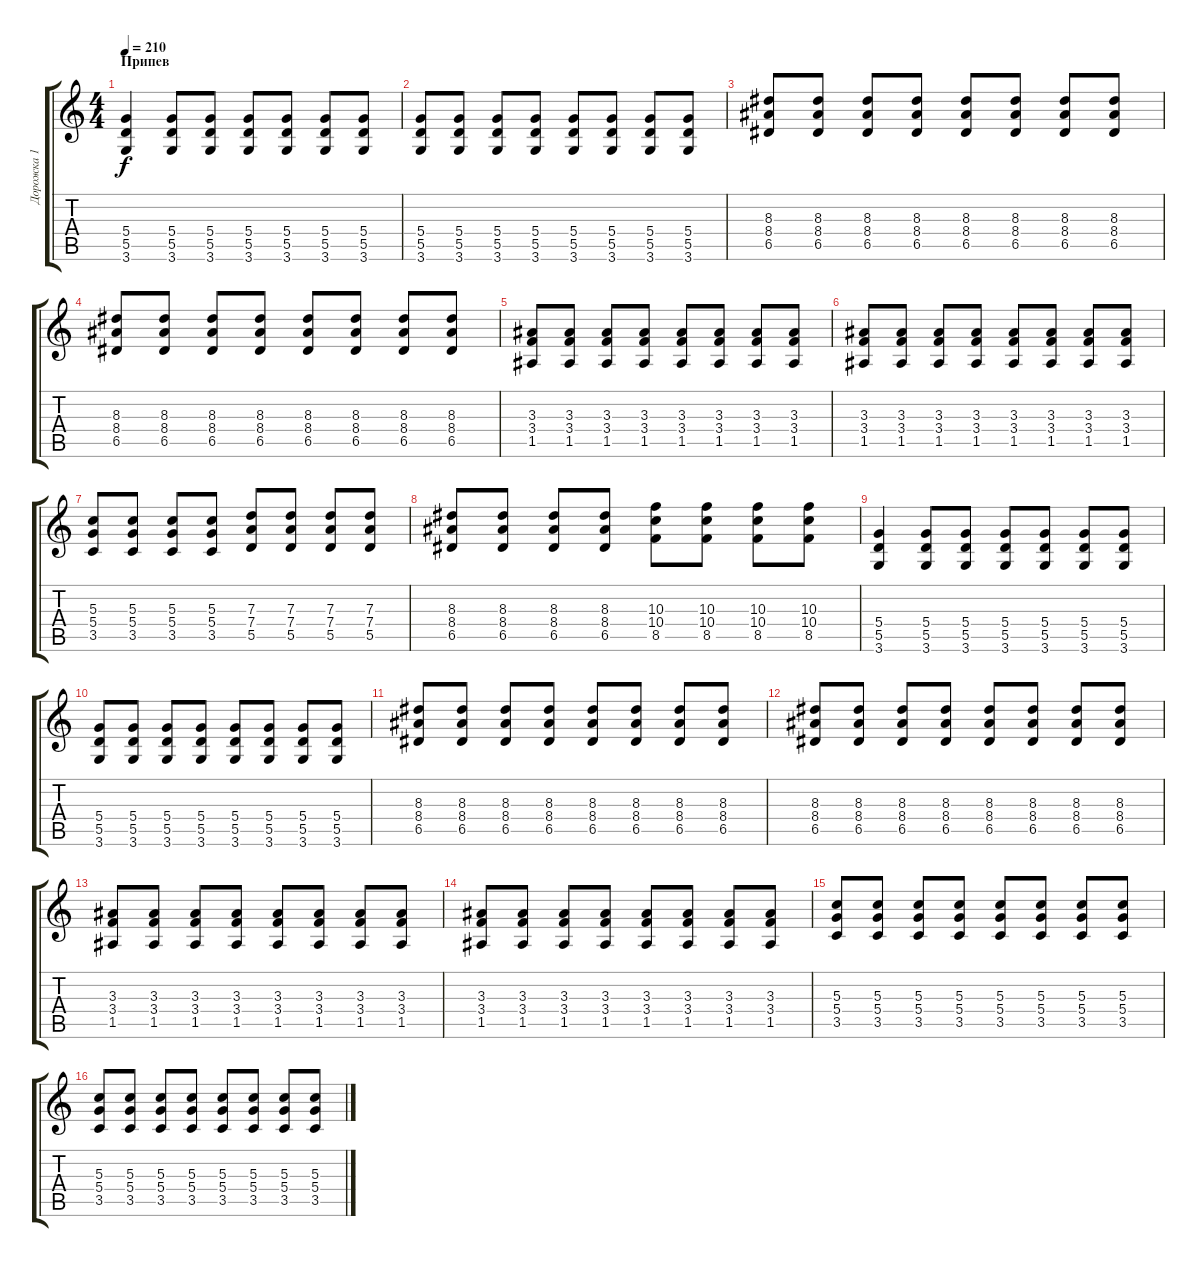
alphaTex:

\track ("Дорожка 1" "Дорожка 1") {instrument distortionguitar}
\staff {score tabs}
\tuning (E4 B3 G3 D3 A2 E2) {hide}
\ts (4 4)
\section ("" "Припев")
\tempo 210
\clef g2
\ks c
(5.4 5.5 3.6).4{dy f} (5.4 5.5 3.6).8 (5.4 5.5 3.6).8 (5.4 5.5 3.6).8 (5.4 5.5 3.6).8 (5.4 5.5 3.6).8 (5.4 5.5 3.6).8 |
(5.4 5.5 3.6).8 (5.4 5.5 3.6).8 (5.4 5.5 3.6).8 (5.4 5.5 3.6).8 (5.4 5.5 3.6).8 (5.4 5.5 3.6).8 (5.4 5.5 3.6).8 (5.4 5.5 3.6).8 |
(8.3 8.4 6.5).8 (8.3 8.4 6.5).8 (8.3 8.4 6.5).8 (8.3 8.4 6.5).8 (8.3 8.4 6.5).8 (8.3 8.4 6.5).8 (8.3 8.4 6.5).8 (8.3 8.4 6.5).8 |
(8.3 8.4 6.5).8 (8.3 8.4 6.5).8 (8.3 8.4 6.5).8 (8.3 8.4 6.5).8 (8.3 8.4 6.5).8 (8.3 8.4 6.5).8 (8.3 8.4 6.5).8 (8.3 8.4 6.5).8 |
(3.3 3.4 1.5).8 (3.3 3.4 1.5).8 (3.3 3.4 1.5).8 (3.3 3.4 1.5).8 (3.3 3.4 1.5).8 (3.3 3.4 1.5).8 (3.3 3.4 1.5).8 (3.3 3.4 1.5).8 |
(3.3 3.4 1.5).8 (3.3 3.4 1.5).8 (3.3 3.4 1.5).8 (3.3 3.4 1.5).8 (3.3 3.4 1.5).8 (3.3 3.4 1.5).8 (3.3 3.4 1.5).8 (3.3 3.4 1.5).8 |
(5.3 5.4 3.5).8 (5.3 5.4 3.5).8 (5.3 5.4 3.5).8 (5.3 5.4 3.5).8 (7.3 7.4 5.5).8 (7.3 7.4 5.5).8 (7.3 7.4 5.5).8 (7.3 7.4 5.5).8 |
(8.3 8.4 6.5).8 (8.3 8.4 6.5).8 (8.3 8.4 6.5).8 (8.3 8.4 6.5).8 (10.3 10.4 8.5).8 (10.3 10.4 8.5).8 (10.3 10.4 8.5).8 (10.3 10.4 8.5).8 |
(5.4 5.5 3.6).4 (5.4 5.5 3.6).8 (5.4 5.5 3.6).8 (5.4 5.5 3.6).8 (5.4 5.5 3.6).8 (5.4 5.5 3.6).8 (5.4 5.5 3.6).8 |
(5.4 5.5 3.6).8 (5.4 5.5 3.6).8 (5.4 5.5 3.6).8 (5.4 5.5 3.6).8 (5.4 5.5 3.6).8 (5.4 5.5 3.6).8 (5.4 5.5 3.6).8 (5.4 5.5 3.6).8 |
(8.3 8.4 6.5).8 (8.3 8.4 6.5).8 (8.3 8.4 6.5).8 (8.3 8.4 6.5).8 (8.3 8.4 6.5).8 (8.3 8.4 6.5).8 (8.3 8.4 6.5).8 (8.3 8.4 6.5).8 |
(8.3 8.4 6.5).8 (8.3 8.4 6.5).8 (8.3 8.4 6.5).8 (8.3 8.4 6.5).8 (8.3 8.4 6.5).8 (8.3 8.4 6.5).8 (8.3 8.4 6.5).8 (8.3 8.4 6.5).8 |
(3.3 3.4 1.5).8 (3.3 3.4 1.5).8 (3.3 3.4 1.5).8 (3.3 3.4 1.5).8 (3.3 3.4 1.5).8 (3.3 3.4 1.5).8 (3.3 3.4 1.5).8 (3.3 3.4 1.5).8 |
(3.3 3.4 1.5).8 (3.3 3.4 1.5).8 (3.3 3.4 1.5).8 (3.3 3.4 1.5).8 (3.3 3.4 1.5).8 (3.3 3.4 1.5).8 (3.3 3.4 1.5).8 (3.3 3.4 1.5).8 |
(5.3 5.4 3.5).8 (5.3 5.4 3.5).8 (5.3 5.4 3.5).8 (5.3 5.4 3.5).8 (5.3 5.4 3.5).8 (5.3 5.4 3.5).8 (5.3 5.4 3.5).8 (5.3 5.4 3.5).8 |
(5.3 5.4 3.5).8 (5.3 5.4 3.5).8 (5.3 5.4 3.5).8 (5.3 5.4 3.5).8 (5.3 5.4 3.5).8 (5.3 5.4 3.5).8 (5.3 5.4 3.5).8 (5.3 5.4 3.5).8
